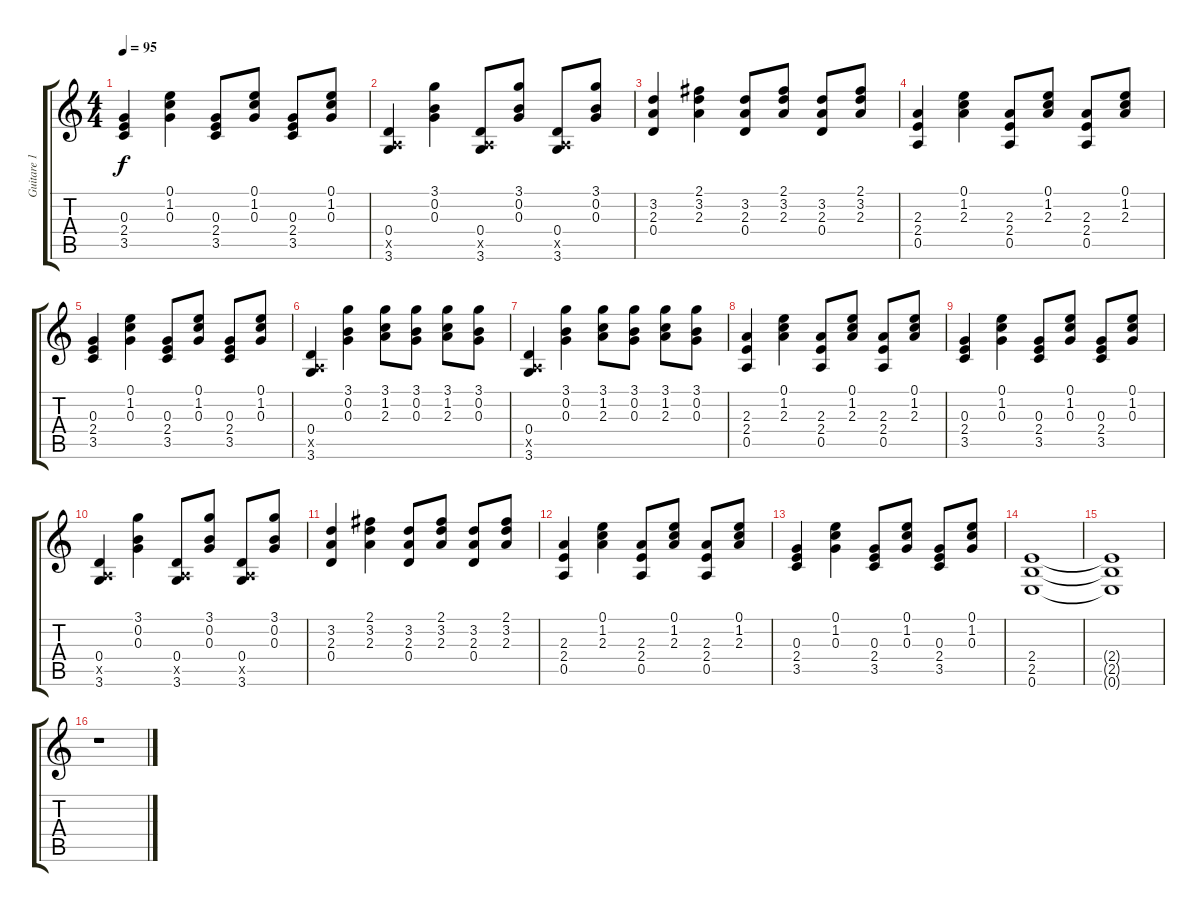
\track ("Guitare 1" "Guitare 1") {instrument overdrivenguitar}
\staff {score tabs}
\tuning (E4 B3 G3 D3 A2 E2) {hide}
\ts (4 4)
\tempo 95
\clef g2
\ks c
(0.3 2.4 3.5).4{dy f} (0.1 1.2 0.3).4 (0.3 2.4 3.5).8 (0.1 1.2 0.3).8 (0.3 2.4 3.5).8 (0.1 1.2 0.3).8 |
(0.4 0.5{x} 3.6).4 (3.1 0.2 0.3).4 (0.4 0.5{x} 3.6).8 (3.1 0.2 0.3).8 (0.4 0.5{x} 3.6).8 (3.1 0.2 0.3).8 |
(3.2 2.3 0.4).4 (2.1 3.2 2.3).4 (3.2 2.3 0.4).8 (2.1 3.2 2.3).8 (3.2 2.3 0.4).8 (2.1 3.2 2.3).8 |
(2.3 2.4 0.5).4 (0.1 1.2 2.3).4 (2.3 2.4 0.5).8 (0.1 1.2 2.3).8 (2.3 2.4 0.5).8 (0.1 1.2 2.3).8 |
(0.3 2.4 3.5).4 (0.1 1.2 0.3).4 (0.3 2.4 3.5).8 (0.1 1.2 0.3).8 (0.3 2.4 3.5).8 (0.1 1.2 0.3).8 |
(0.4 0.5{x} 3.6).4 (3.1 0.2 0.3).4 (3.1 1.2 2.3).8 (3.1 0.2 0.3).8 (3.1 1.2 2.3).8 (3.1 0.2 0.3).8 |
(0.4 0.5{x} 3.6).4 (3.1 0.2 0.3).4 (3.1 1.2 2.3).8 (3.1 0.2 0.3).8 (3.1 1.2 2.3).8 (3.1 0.2 0.3).8 |
(2.3 2.4 0.5).4 (0.1 1.2 2.3).4 (2.3 2.4 0.5).8 (0.1 1.2 2.3).8 (2.3 2.4 0.5).8 (0.1 1.2 2.3).8 |
(0.3 2.4 3.5).4 (0.1 1.2 0.3).4 (0.3 2.4 3.5).8 (0.1 1.2 0.3).8 (0.3 2.4 3.5).8 (0.1 1.2 0.3).8 |
(0.4 0.5{x} 3.6).4 (3.1 0.2 0.3).4 (0.4 0.5{x} 3.6).8 (3.1 0.2 0.3).8 (0.4 0.5{x} 3.6).8 (3.1 0.2 0.3).8 |
(3.2 2.3 0.4).4 (2.1 3.2 2.3).4 (3.2 2.3 0.4).8 (2.1 3.2 2.3).8 (3.2 2.3 0.4).8 (2.1 3.2 2.3).8 |
(2.3 2.4 0.5).4 (0.1 1.2 2.3).4 (2.3 2.4 0.5).8 (0.1 1.2 2.3).8 (2.3 2.4 0.5).8 (0.1 1.2 2.3).8 |
(0.3 2.4 3.5).4 (0.1 1.2 0.3).4 (0.3 2.4 3.5).8 (0.1 1.2 0.3).8 (0.3 2.4 3.5).8 (0.1 1.2 0.3).8 |
(2.4 2.5 0.6).1 |
(2.4{t} 2.5{t} 0.6{t}).1 |
r.1
